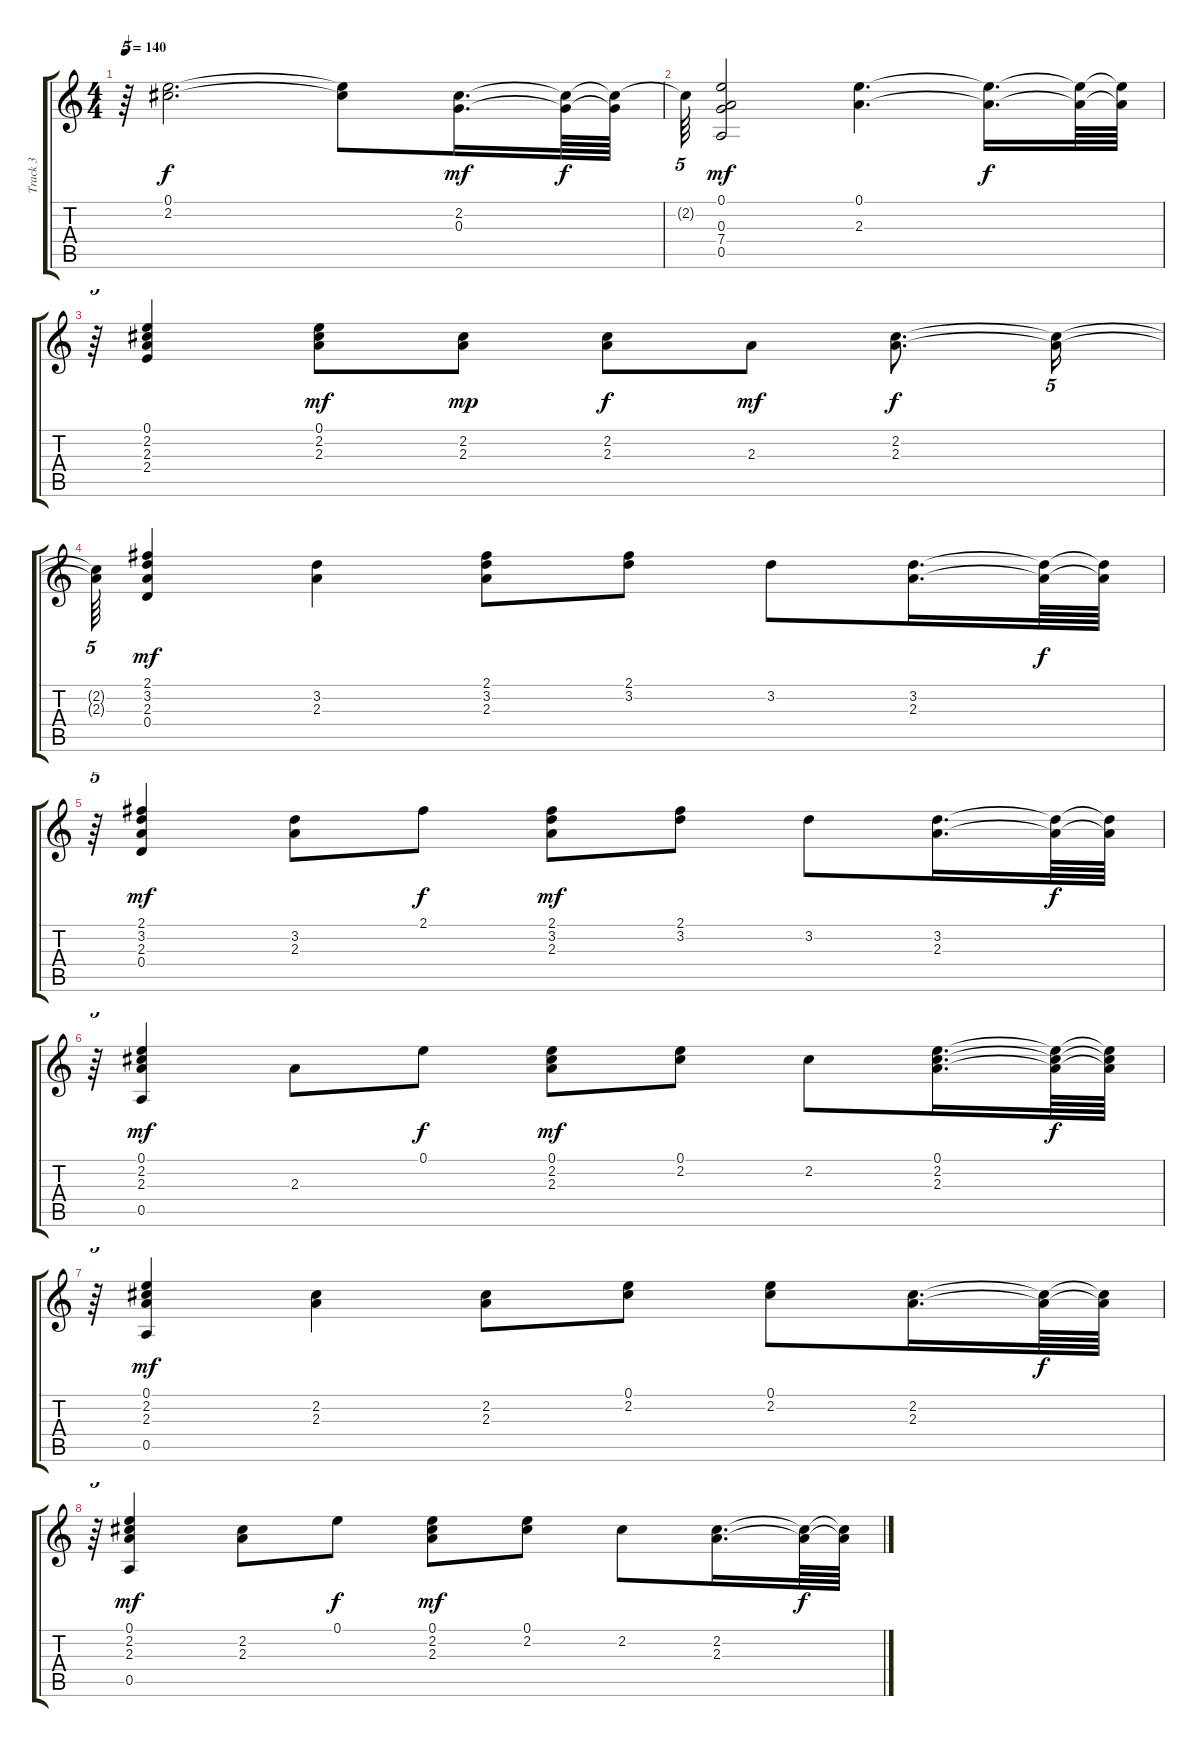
\track ("Track 3" "Track 3") {instrument acousticguitarsteel}
\staff {score tabs}
\tuning (E4 B3 G3 D3 A2 E2) {hide}
\ts (4 4)
\tempo 140
\clef g2
\ks c
r.64{tu (5 4) dy f} (0.1 2.2).2{d} (0.1{t} 2.2{t}).8 (2.2 0.3).16{d dy mf} (2.2{t} 0.3{t}).64{dy f} (2.2{t} 0.3{t}).64 |
2.2{t}.64{tu (5 4)} (0.1 0.3 7.4 0.5).2{dy mf} (0.1 2.3).4{d} (0.1{t} 2.3{t}).16{d dy f} (0.1{t} 2.3{t}).64 (0.1{t} 2.3{t}).64 |
r.64{tu (5 4)} (0.1 2.2 2.3 2.4).4 (0.1 2.2 2.3).8{dy mf} (2.2 2.3).8{dy mp} (2.2 2.3).8{dy f} 2.3.8{dy mf} (2.2 2.3).8{d dy f} (2.2{t} 2.3{t}).16{tu (5 4)} |
(2.2{t} 2.3{t}).64{tu (5 4)} (2.1 3.2 2.3 0.4).4{dy mf} (3.2 2.3).4 (2.1 3.2 2.3).8 (2.1 3.2).8 3.2.8 (3.2 2.3).16{d} (3.2{t} 2.3{t}).64{dy f} (3.2{t} 2.3{t}).64 |
r.64{tu (5 4)} (2.1 3.2 2.3 0.4).4{dy mf} (3.2 2.3).8 2.1.8{dy f} (2.1 3.2 2.3).8{dy mf} (2.1 3.2).8 3.2.8 (3.2 2.3).16{d} (3.2{t} 2.3{t}).64{dy f} (3.2{t} 2.3{t}).64 |
r.64{tu (5 4)} (0.1 2.2 2.3 0.5).4{dy mf} 2.3.8 0.1.8{dy f} (0.1 2.2 2.3).8{dy mf} (0.1 2.2).8 2.2.8 (0.1 2.2 2.3).16{d} (0.1{t} 2.2{t} 2.3{t}).64{dy f} (0.1{t} 2.2{t} 2.3{t}).64 |
r.64{tu (5 4)} (0.1 2.2 2.3 0.5).4{dy mf} (2.2 2.3).4 (2.2 2.3).8 (0.1 2.2).8 (0.1 2.2).8 (2.2 2.3).16{d} (2.2{t} 2.3{t}).64{dy f} (2.2{t} 2.3{t}).64 |
r.64{tu (5 4)} (0.1 2.2 2.3 0.5).4{dy mf} (2.2 2.3).8 0.1.8{dy f} (0.1 2.2 2.3).8{dy mf} (0.1 2.2).8 2.2.8 (2.2 2.3).16{d} (2.2{t} 2.3{t}).64{dy f} (2.2{t} 2.3{t}).64
